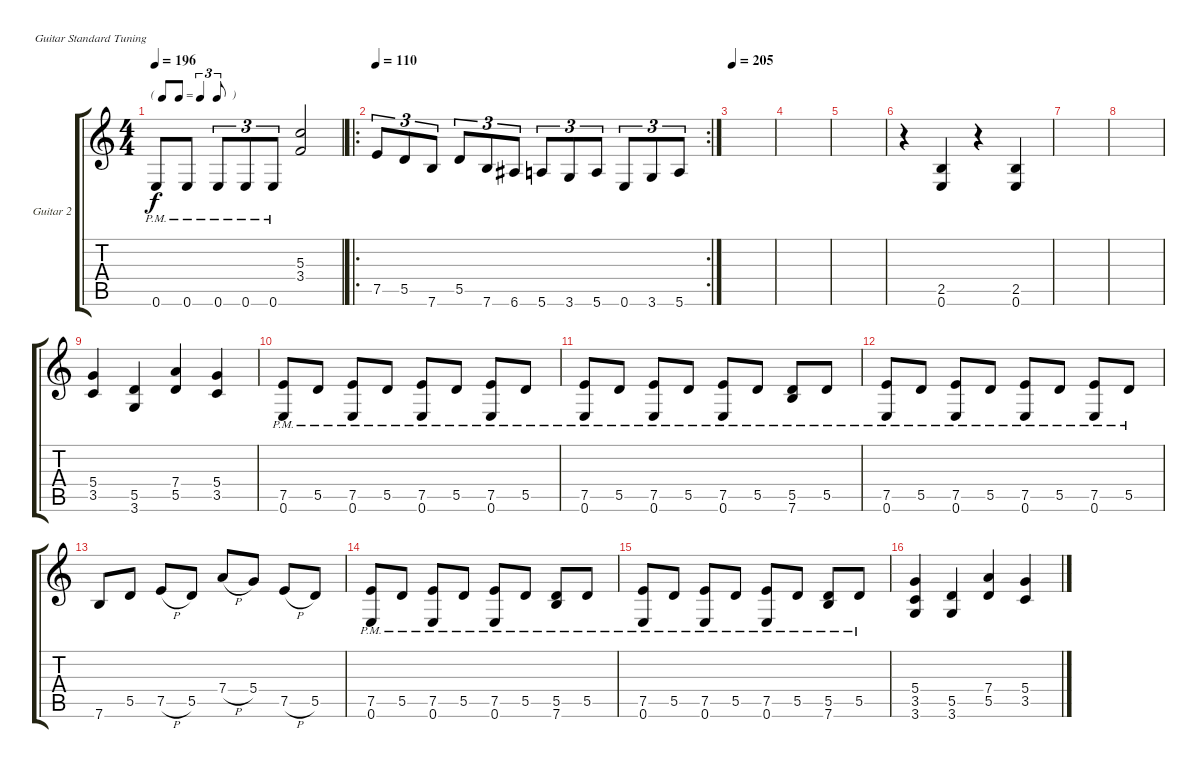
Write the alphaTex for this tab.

\bracketExtendMode groupsimilarinstruments
\firstSystemTrackNameOrientation horizontal
\otherSystemsTrackNameOrientation horizontal
\track ("Guitar 2" "Guitar 2") {instrument distortionguitar}
\staff {score tabs}
\tuning (E4 B3 G3 D3 A2 E2)
\ts (4 4)
\tf triplet8th
\tempo 196
\clef g2
\scale
0.303922
\ks c
0.6{pm}.8{dy f} 0.6{pm}.8 0.6{pm}.8{tu (3 2)} 0.6{pm}.8{tu (3 2)} 0.6{pm}.8{tu (3 2)} (5.3 3.4).2 |
\ro
\rc 2
\tempo 110
\scale
0.392157 7.5.8{tu (3 2)} 5.5.8{tu (3 2)} 7.6.8{tu (3 2)} 5.5.8{tu (3 2)} 7.6.8{tu (3 2)} 6.6.8{tu (3 2)} 5.6.8{tu (3 2)} 3.6.8{tu (3 2)} 5.6.8{tu (3 2)} 0.6.8{tu (3 2)} 3.6.8{tu (3 2)} 5.6.8{tu (3 2)} |
\tempo 205
\scale
0.303922 |
\scale
0.333333 |
\scale
0.333333 |
\scale
0.333333 r.4 (2.5 0.6).4 r.4 (2.5 0.6).4 |
\scale
0.333333 |
\scale
0.333333 |
\scale
0.333333 (5.4 3.5).4 (5.5 3.6).4 (7.4 5.5).4 (5.4 3.5).4 |
\scale
0.333333 (7.5{pm} 0.6{pm}).8 5.5{pm}.8 (7.5{pm} 0.6{pm}).8 5.5{pm}.8 (7.5{pm} 0.6{pm}).8 5.5{pm}.8 (7.5{pm} 0.6{pm}).8 5.5{pm}.8 |
\scale
0.333333 (7.5{pm} 0.6{pm}).8 5.5{pm}.8 (7.5{pm} 0.6{pm}).8 5.5{pm}.8 (7.5{pm} 0.6{pm}).8 5.5{pm}.8 (5.5{pm} 7.6{pm}).8 5.5{pm}.8 |
\scale
0.333333 (7.5{pm} 0.6{pm}).8 5.5{pm}.8 (7.5{pm} 0.6{pm}).8 5.5{pm}.8 (7.5{pm} 0.6{pm}).8 5.5{pm}.8 (7.5{pm} 0.6{pm}).8 5.5{pm}.8 |
\scale
0.333333 7.6.8 5.5.8 7.5{h}.8 5.5.8 7.4{h}.8 5.4.8 7.5{h}.8 5.5.8 |
\scale
0.333333 (7.5{pm} 0.6{pm}).8 5.5{pm}.8 (7.5{pm} 0.6{pm}).8 5.5{pm}.8 (7.5{pm} 0.6{pm}).8 5.5{pm}.8 (5.5{pm} 7.6{pm}).8 5.5{pm}.8 |
\scale
0.333333 (7.5{pm} 0.6{pm}).8 5.5{pm}.8 (7.5{pm} 0.6{pm}).8 5.5{pm}.8 (7.5{pm} 0.6{pm}).8 5.5{pm}.8 (5.5{pm} 7.6{pm}).8 5.5{pm}.8 |
\scale
0.333333 (5.4 3.5 3.6).4 (5.5 3.6).4 (7.4 5.5).4 (5.4 3.5).4
